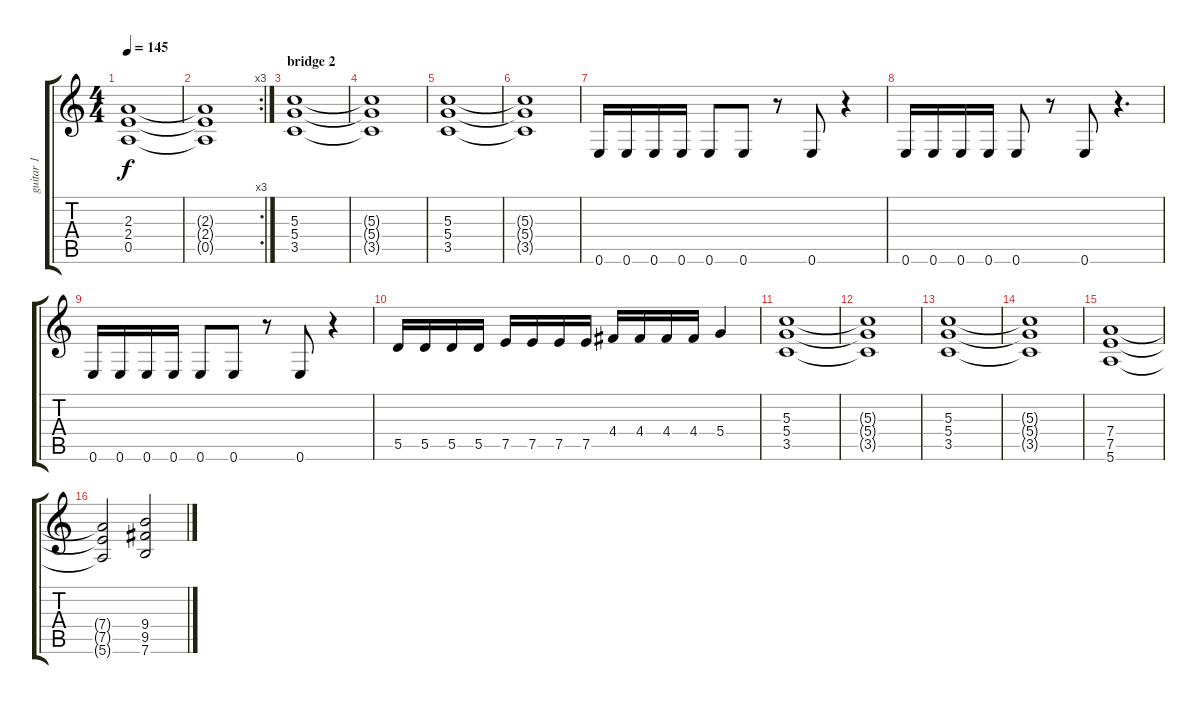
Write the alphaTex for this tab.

\track ("guitar 1" "guitar 1") {instrument overdrivenguitar}
\staff {score tabs}
\tuning (E4 B3 G3 D3 A2 E2) {hide}
\ts (4 4)
\tempo 145
\clef g2
\ks c
(2.3 2.4 0.5).1{dy f} |
\rc 3
(2.3{t} 2.4{t} 0.5{t}).1 |
\section ("" "bridge 2")
(5.3 5.4 3.5).1 |
(5.3{t} 5.4{t} 3.5{t}).1 |
(5.3 5.4 3.5).1 |
(5.3{t} 5.4{t} 3.5{t}).1 |
0.6.16 0.6.16 0.6.16 0.6.16 0.6.8 0.6.8 r.8 0.6.8 r.4 |
0.6.16 0.6.16 0.6.16 0.6.16 0.6.8 r.8 0.6.8 r.4{d} |
0.6.16 0.6.16 0.6.16 0.6.16 0.6.8 0.6.8 r.8 0.6.8 r.4 |
5.5.16 5.5.16 5.5.16 5.5.16 7.5.16 7.5.16 7.5.16 7.5.16 4.4.16 4.4.16 4.4.16 4.4.16 5.4.4 |
(5.3 5.4 3.5).1 |
(5.3{t} 5.4{t} 3.5{t}).1 |
(5.3 5.4 3.5).1 |
(5.3{t} 5.4{t} 3.5{t}).1 |
(7.4 7.5 5.6).1 |
(7.4{t} 7.5{t} 5.6{t}).2 (9.4 9.5 7.6).2
